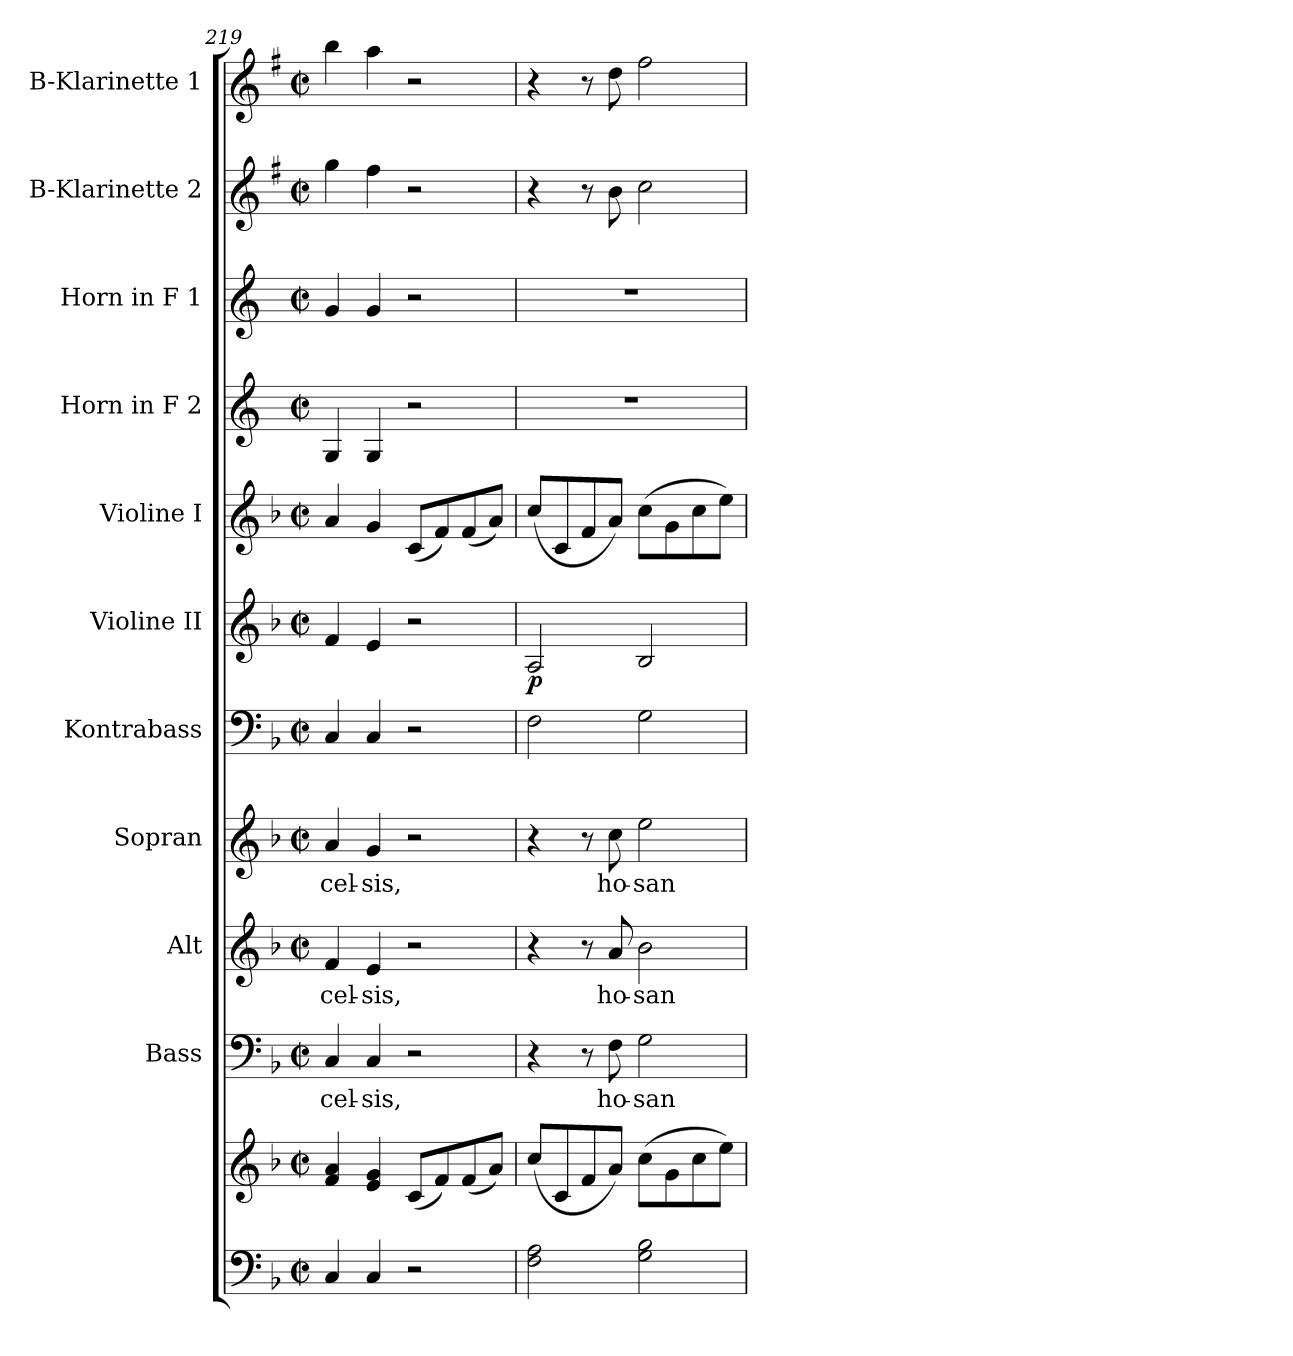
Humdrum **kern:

**kern	**kern	**kern	**text	**kern	**text	**kern	**text	**kern	**kern	**dynam	**kern	**kern	**kern	**kern	**kern
*part11	*part11	*part10	*part10	*part9	*part9	*part8	*part8	*part7	*part6	*part6	*part5	*part4	*part3	*part2	*part1
*staff12	*staff11	*staff10	*staff10	*staff9	*staff9	*staff8	*staff8	*staff7	*staff6	*staff6	*staff5	*staff4	*staff3	*staff2	*staff1
*	*	*I"Bass	*	*I"Alt	*	*I"Sopran	*	*I"Kontrabass	*I"Violine II	*	*I"Violine I	*I"Horn in F 2	*I"Horn in F 1	*I"B-Klarinette 2	*I"B-Klarinette 1
*	*	*I'B.	*	*I'A.	*	*I'S.	*	*I'Kb.	*I'Vl. II	*	*I'Vl. I	*	*	*I'B Kl. 2	*I'B Kl. 1
*clefF4	*clefG2	*clefF4	*	*clefG2	*	*clefG2	*	*clefF4	*clefG2	*	*clefG2	*clefG2	*clefG2	*clefG2	*clefG2
*	*	*	*	*	*	*	*	*ITrd7c12	*	*	*	*ITrd4c7	*ITrd4c7	*ITrd1c2	*ITrd1c2
*k[b-]	*k[b-]	*k[b-]	*	*k[b-]	*	*k[b-]	*	*k[b-]	*k[b-]	*	*k[b-]	*k[b-]	*k[b-]	*k[b-]	*k[b-]
*F:	*F:	*F:	*	*F:	*	*F:	*	*F:	*F:	*	*F:	*F:	*F:	*F:	*F:
*M2/2	*M2/2	*M2/2	*	*M2/2	*	*M2/2	*	*M2/2	*M2/2	*	*M2/2	*M2/2	*M2/2	*M2/2	*M2/2
*met(c|)	*met(c|)	*met(c|)	*	*met(c|)	*	*met(c|)	*	*met(c|)	*met(c|)	*	*met(c|)	*met(c|)	*met(c|)	*met(c|)	*met(c|)
=219	=219	=219	=219	=219	=219	=219	=219	=219	=219	=219	=219	=219	=219	=219	=219
!	!	!	!LO:LY:b	!	!LO:LY:b	!	!LO:LY:b	!	!	!	!	!	!	!	!
4C/	4f/ 4a/	4C/	-cel-	4f/	-cel-	4a/	-cel-	4CC/	4f/	.	4a/	4C/	4c/	4ff\	4aa\
!	!	!	!LO:LY:b	!	!LO:LY:b	!	!LO:LY:b	!	!	!	!	!	!	!	!
4C/	4e/ 4g/	4C/	-sis,	4e/	-sis,	4g/	-sis,	4CC/	4e/	.	4g/	4C/	4c/	4ee\	4gg\
2r	(<8c/L	2r	.	2r	.	2r	.	2r	2r	.	(<8c/L	2r	2r	2r	2r
.	8f/)	.	.	.	.	.	.	.	.	.	8f/)	.	.	.	.
.	(<8f/	.	.	.	.	.	.	.	.	.	(<8f/	.	.	.	.
.	8a/J)	.	.	.	.	.	.	.	.	.	8a/J)	.	.	.	.
!!LO:PB:g=z
=220	=220	=220	=220	=220	=220	=220	=220	=220	=220	=220	=220	=220	=220	=220	=220
!	!	!	!	!	!	!	!	!	!	!LO:DY:b	!	!	!	!	!
2F\ 2A\	(<8cc/L	4r	.	4r	.	4r	.	2FF\	2A/	p	(<8cc/L	1r	1r	4r	4r
.	8c/	.	.	.	.	.	.	.	.	.	8c/	.	.	.	.
.	8f/	8r	.	8r	.	8r	.	.	.	.	8f/	.	.	8r	8r
!	!	!	!LO:LY:b	!	!LO:LY:b	!	!LO:LY:b	!	!	!	!	!	!	!	!
.	8a/J)	8F\	ho-	8a/	ho-	8cc\	ho-	.	.	.	8a/J)	.	.	8a\	8cc\
!	!	!	!LO:LY:b	!	!LO:LY:b	!	!LO:LY:b	!	!	!	!	!	!	!	!
2G\ 2B-\	(>8cc\L	2G\	-san-	2b-\	-san-	2ee\	-san-	2GG\	2B-/	.	(>8cc\L	.	.	2b-\	2ee\
.	8g\	.	.	.	.	.	.	.	.	.	8g\	.	.	.	.
.	8cc\	.	.	.	.	.	.	.	.	.	8cc\	.	.	.	.
.	8ee\J)	.	.	.	.	.	.	.	.	.	8ee\J)	.	.	.	.
=	=	=	=	=	=	=	=	=	=	=	=	=	=	=	=
*-	*-	*-	*-	*-	*-	*-	*-	*-	*-	*-	*-	*-	*-	*-	*-
